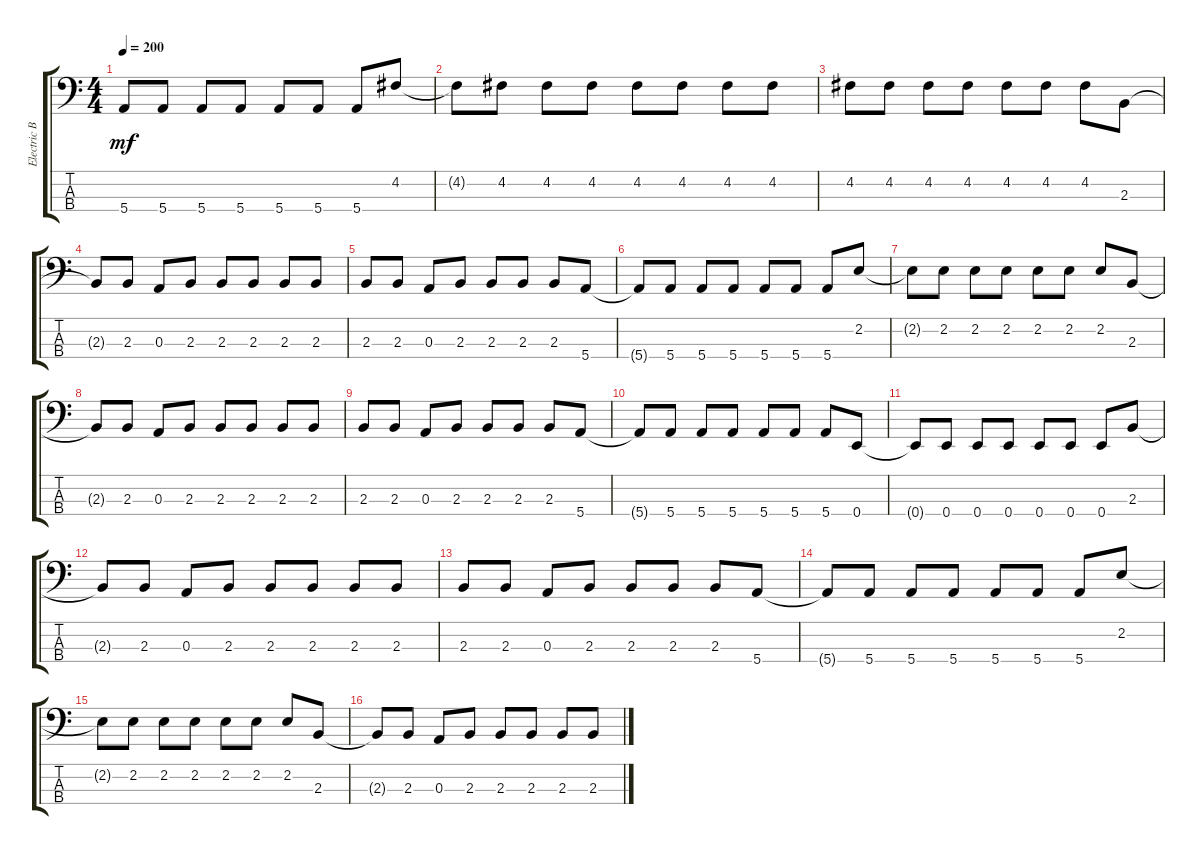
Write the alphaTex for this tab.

\track ("Electric Bass" "Electric B") {instrument electricbassfinger}
\staff {score tabs}
\tuning (G2 D2 A1 E1) {hide}
\ts (4 4)
\tempo 200
\clef f4
\ks c
5.4.8{dy mf} 5.4.8 5.4.8 5.4.8 5.4.8 5.4.8 5.4.8 4.2.8 |
4.2{t}.8 4.2.8 4.2.8 4.2.8 4.2.8 4.2.8 4.2.8 4.2.8 |
4.2.8 4.2.8 4.2.8 4.2.8 4.2.8 4.2.8 4.2.8 2.3.8 |
2.3{t}.8 2.3.8 0.3.8 2.3.8 2.3.8 2.3.8 2.3.8 2.3.8 |
2.3.8 2.3.8 0.3.8 2.3.8 2.3.8 2.3.8 2.3.8 5.4.8 |
5.4{t}.8 5.4.8 5.4.8 5.4.8 5.4.8 5.4.8 5.4.8 2.2.8 |
2.2{t}.8 2.2.8 2.2.8 2.2.8 2.2.8 2.2.8 2.2.8 2.3.8 |
2.3{t}.8 2.3.8 0.3.8 2.3.8 2.3.8 2.3.8 2.3.8 2.3.8 |
2.3.8 2.3.8 0.3.8 2.3.8 2.3.8 2.3.8 2.3.8 5.4.8 |
5.4{t}.8 5.4.8 5.4.8 5.4.8 5.4.8 5.4.8 5.4.8 0.4.8 |
0.4{t}.8 0.4.8 0.4.8 0.4.8 0.4.8 0.4.8 0.4.8 2.3.8 |
2.3{t}.8 2.3.8 0.3.8 2.3.8 2.3.8 2.3.8 2.3.8 2.3.8 |
2.3.8 2.3.8 0.3.8 2.3.8 2.3.8 2.3.8 2.3.8 5.4.8 |
5.4{t}.8 5.4.8 5.4.8 5.4.8 5.4.8 5.4.8 5.4.8 2.2.8 |
2.2{t}.8 2.2.8 2.2.8 2.2.8 2.2.8 2.2.8 2.2.8 2.3.8 |
2.3{t}.8 2.3.8 0.3.8 2.3.8 2.3.8 2.3.8 2.3.8 2.3.8
